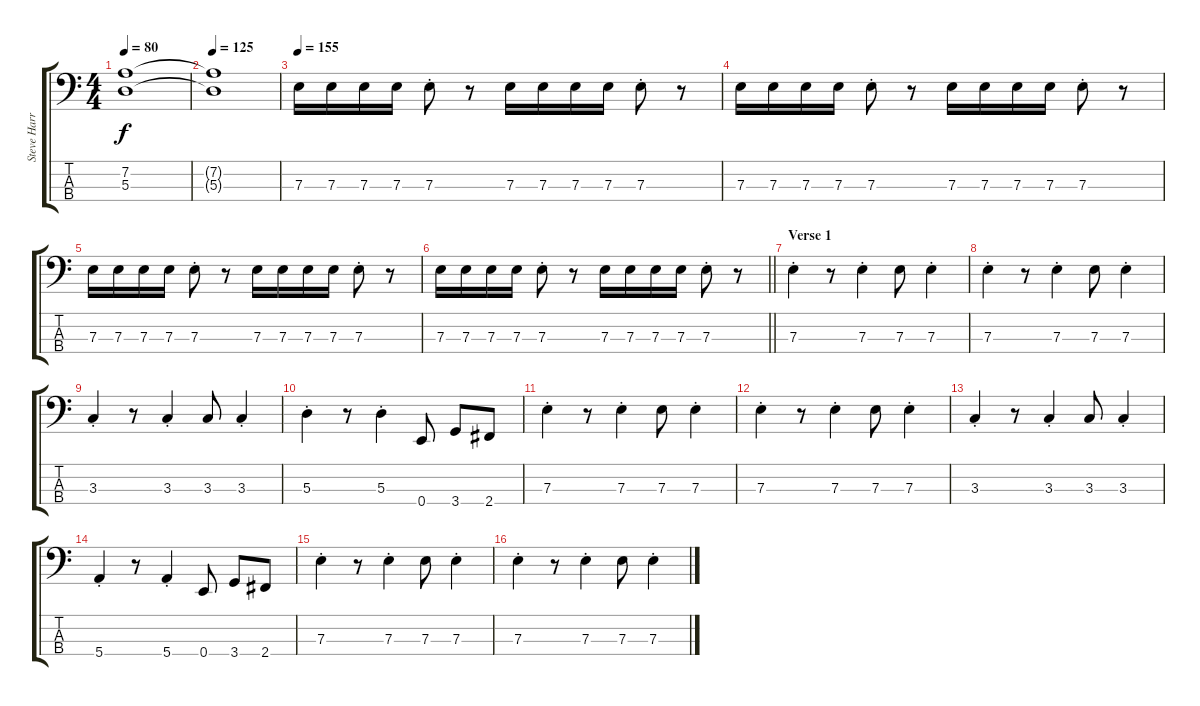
\track ("Steve Harris" "Steve Harr") {instrument electricbassfinger}
\staff {score tabs}
\tuning (G2 D2 A1 E1) {hide}
\ts (4 4)
\tempo 80
\clef f4
\ks c
(7.2 5.3).1{dy f} |
\tempo 125
(7.2{t} 5.3{t}).1 |
\tempo 155
7.3.16 7.3.16 7.3.16 7.3.16 7.3{st}.8 r.8 7.3.16 7.3.16 7.3.16 7.3.16 7.3{st}.8 r.8 |
7.3.16 7.3.16 7.3.16 7.3.16 7.3{st}.8 r.8 7.3.16 7.3.16 7.3.16 7.3.16 7.3{st}.8 r.8 |
7.3.16 7.3.16 7.3.16 7.3.16 7.3{st}.8 r.8 7.3.16 7.3.16 7.3.16 7.3.16 7.3{st}.8 r.8 |
\barLineRight lightlight
7.3.16 7.3.16 7.3.16 7.3.16 7.3{st}.8 r.8 7.3.16 7.3.16 7.3.16 7.3.16 7.3{st}.8 r.8 |
\section ("" "Verse 1")
7.3{st}.4 r.8 7.3{st}.4 7.3.8 7.3{st}.4 |
7.3{st}.4 r.8 7.3{st}.4 7.3.8 7.3{st}.4 |
3.3{st}.4 r.8 3.3{st}.4 3.3.8 3.3{st}.4 |
5.3{st}.4 r.8 5.3{st}.4 0.4.8 3.4.8 2.4.8 |
7.3{st}.4 r.8 7.3{st}.4 7.3.8 7.3{st}.4 |
7.3{st}.4 r.8 7.3{st}.4 7.3.8 7.3{st}.4 |
3.3{st}.4 r.8 3.3{st}.4 3.3.8 3.3{st}.4 |
5.4{st}.4 r.8 5.4{st}.4 0.4.8 3.4.8 2.4.8 |
7.3{st}.4 r.8 7.3{st}.4 7.3.8 7.3{st}.4 |
7.3{st}.4 r.8 7.3{st}.4 7.3.8 7.3{st}.4
